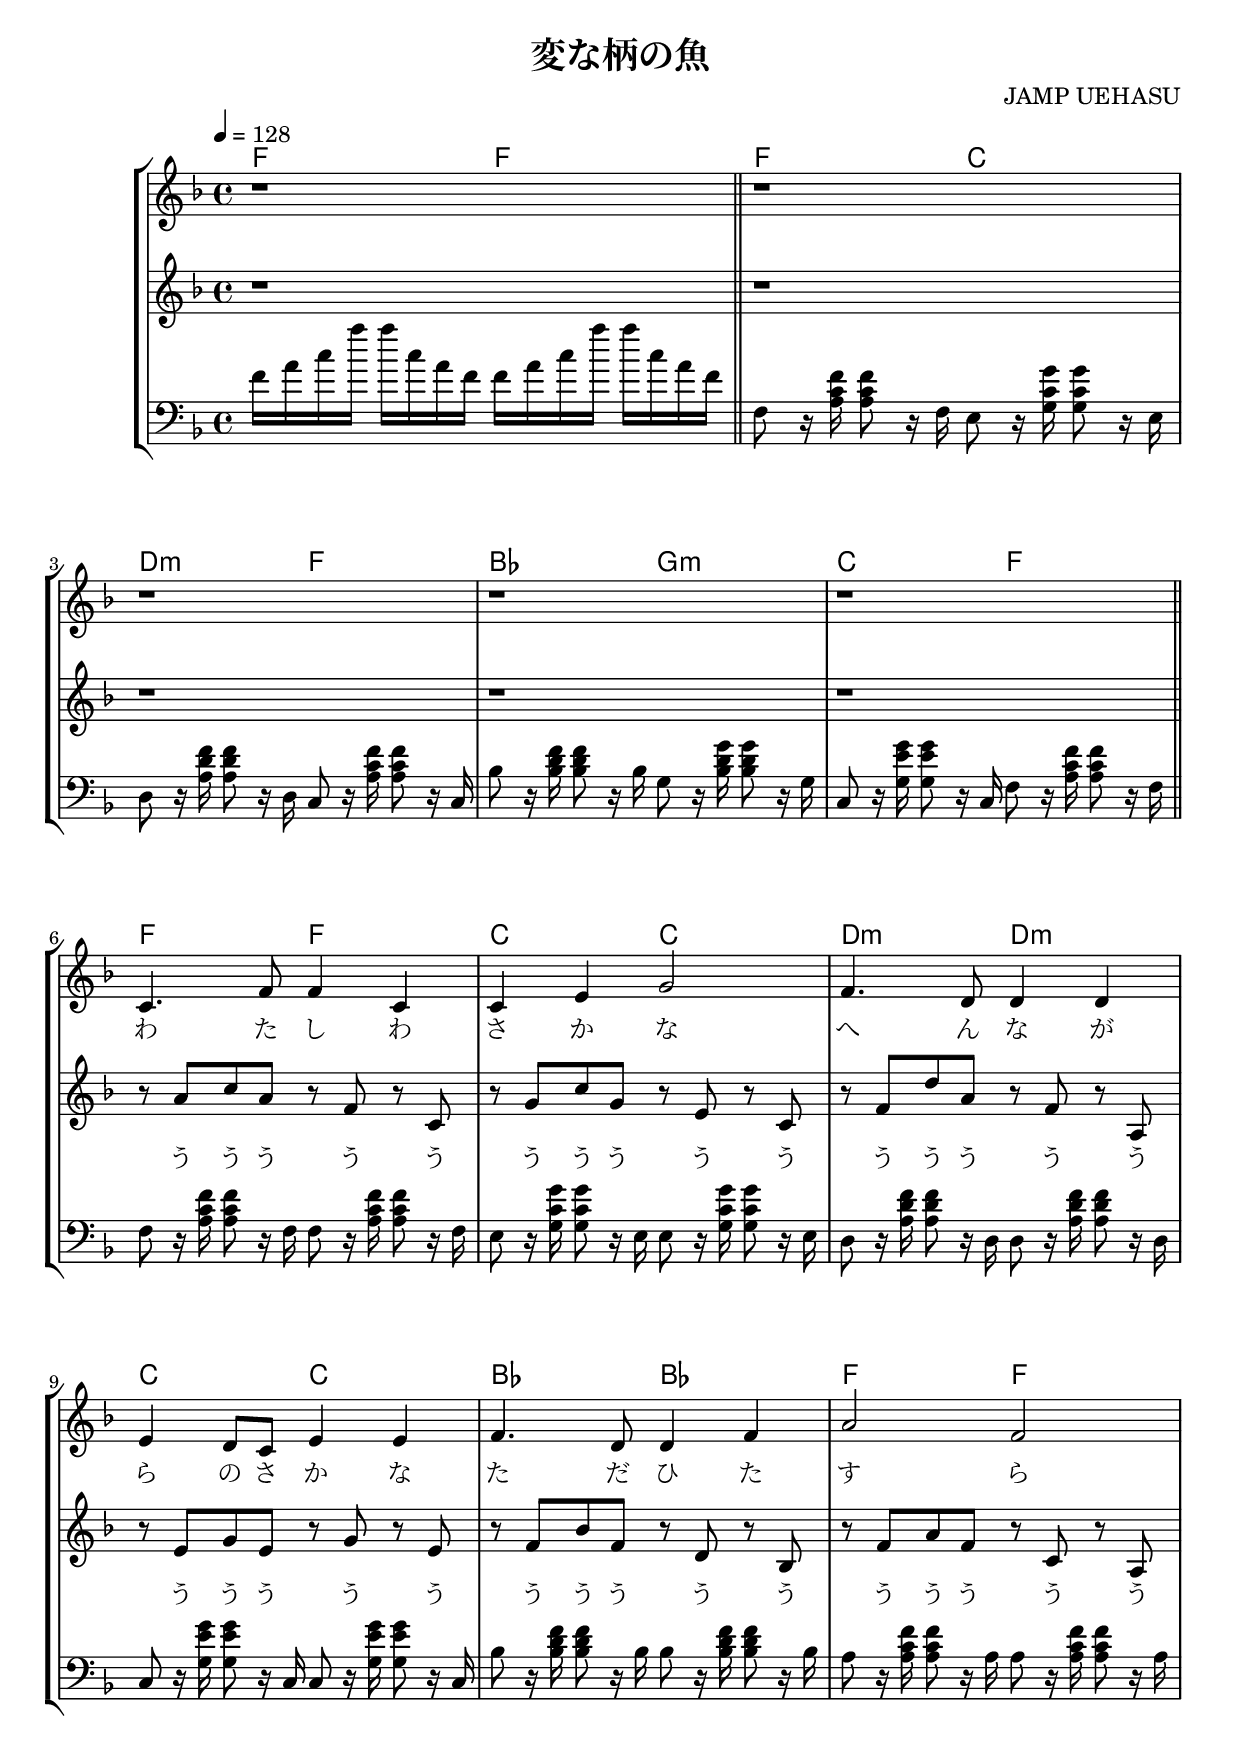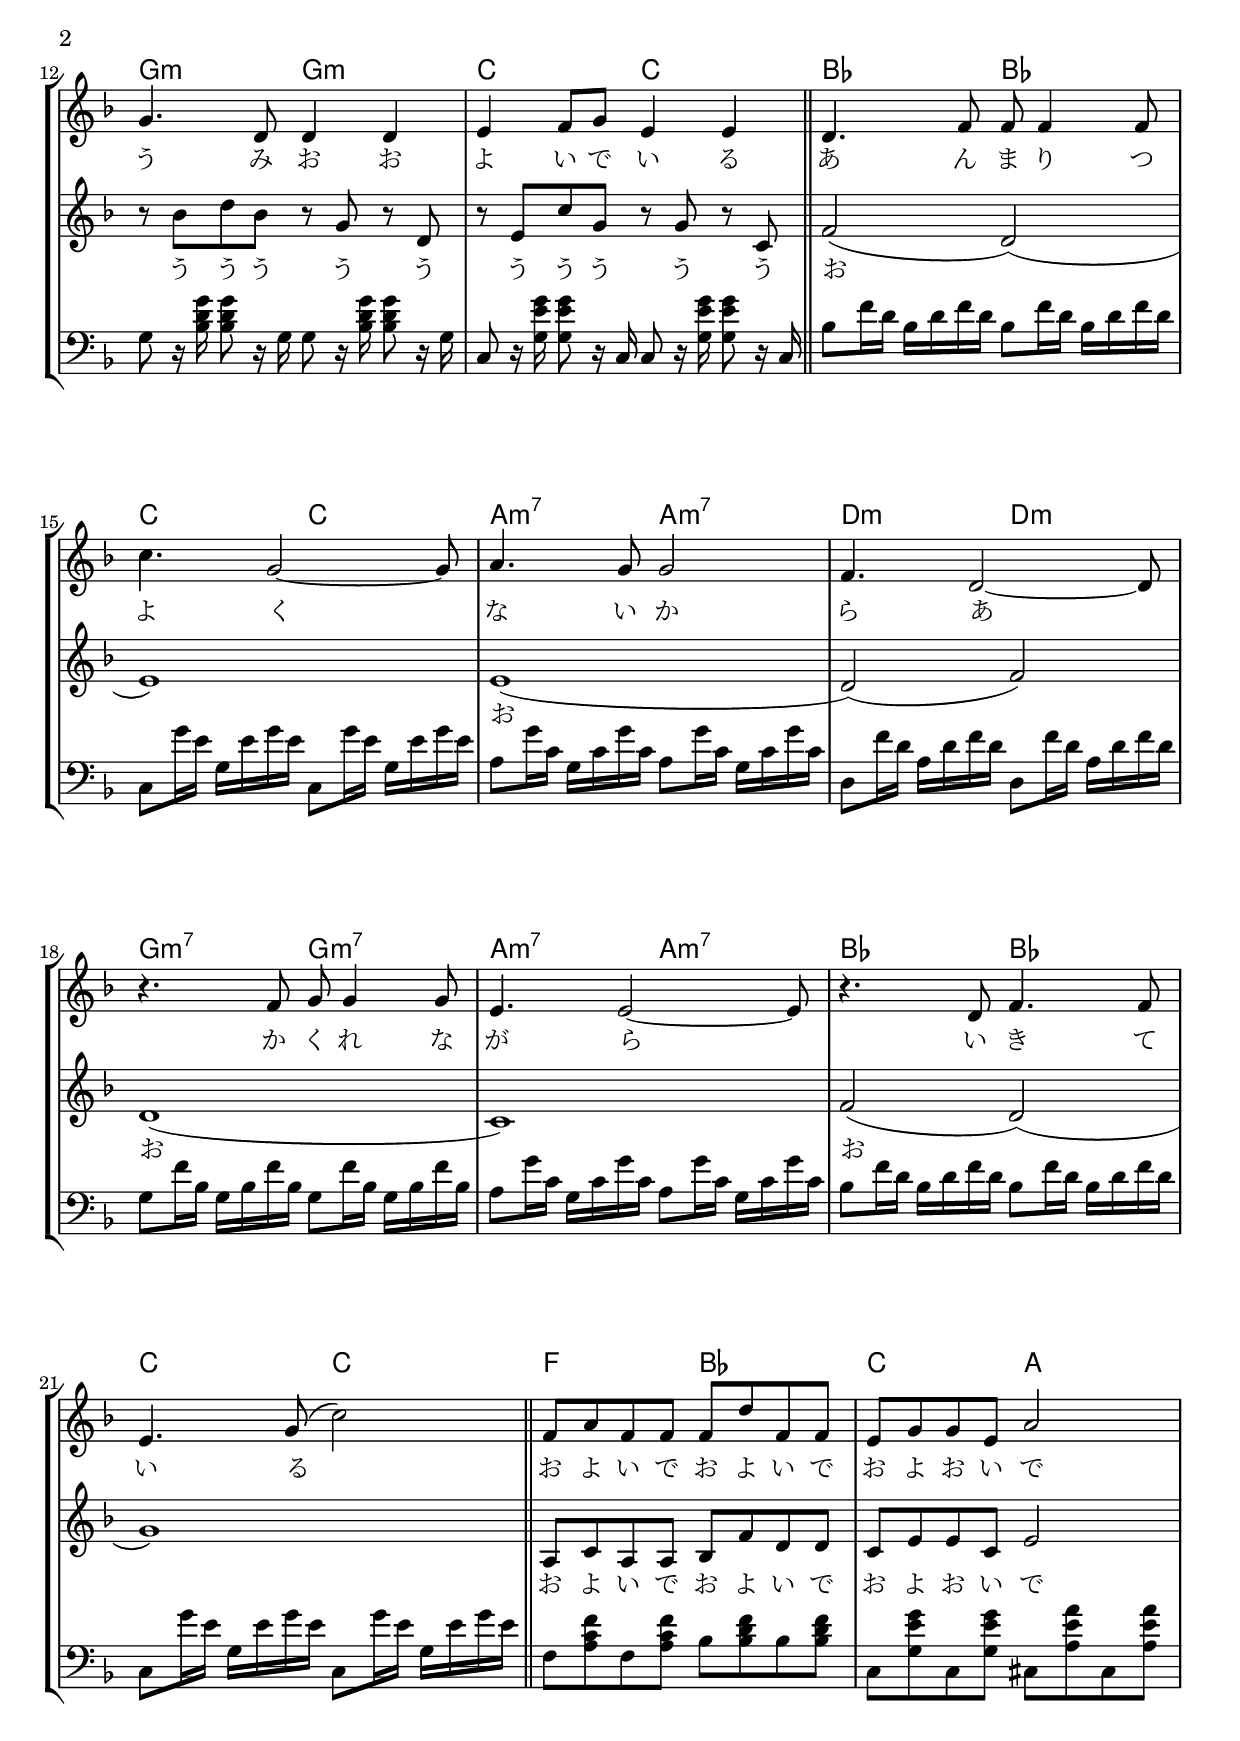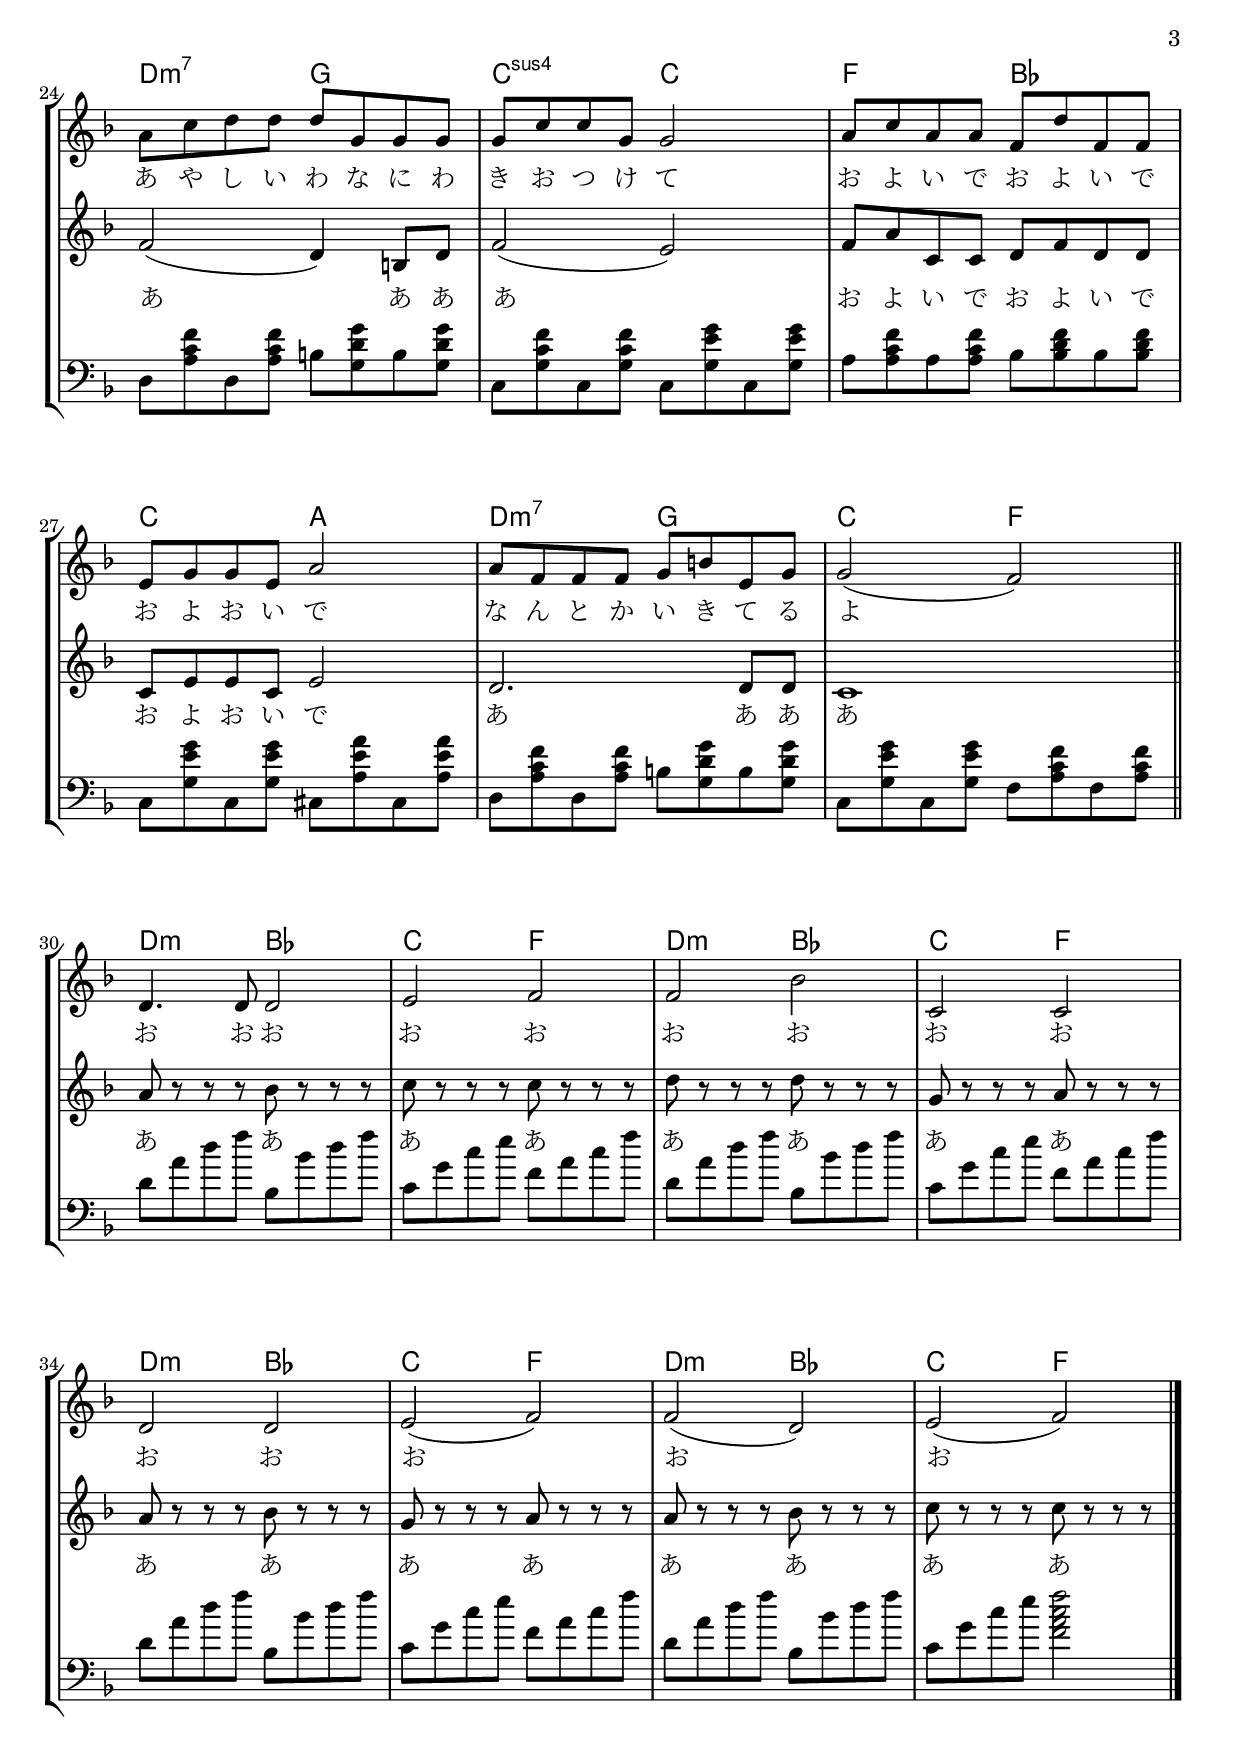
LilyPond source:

\version "2.12.1"

\header {
	title = \markup {変な柄の魚}
	composer = \markup \center-column {"JAMP UEHASU"}
}

harmony = \chordmode {
	f2 f 

	f c d:m f bes g:m c f 

	f f c c d:m d:m c c bes bes f f g:m g:m c c 

	bes bes c c a:min7 a:min7 d:m d:m g:min7 g:min7 a:min7 a:min7 bes bes c c 

	f bes c a d:min7 g c:sus4 c f bes c a d:min7 g c f 

	d:m bes c f d:m bes c f d:m bes c f d:m bes c f 
}

melody = {
	\key f \major
	\tempo 4 = 128
	r1   
	r1 | r1 | r1 | r1   
	\set Staff.midiInstrument = #"fss0.35"
	c'4.  f'8  f'4  c'4 
	c'4  e'4  g'2 
	f'4.  d'8  d'4  d'4 
	e'4  d'8  c'8  e'4  e'4 
	f'4.  d'8  d'4  f'4 
	a'2  f'2 
	g'4.  d'8  d'4  d'4 
	e'4  f'8  g'8  e'4  e'4
	\set Staff.midiInstrument = #"fss0.35"
	d'4.  f'8  f'8  f'4  f'8 
	c''4.  g'2~g'8 
	a'4.  g'8  g'2 
	f'4.  d'2~d'8 
	r4.  f'8  g'8  g'4  g'8 
	e'4.  e'2~e'8 
	r4.  d'8  f'4.  f'8 
	e'4.  g'8  (c''2)
	\set Staff.midiInstrument = #"fss0.35"
	f'8  a'8  f'8  f'8  f'8  d''8  f'8  f'8 
	e'8  g'8  g'8  e'8  a'2 
	a'8  c''8  d''8  d''8  d''8  g'8  g'8  g'8 
	g'8  c''8  c''8  g'8  g'2 
	a'8  c''8  a'8  a'8  f'8  d''8  f'8  f'8 
	e'8  g'8  g'8  e'8  a'2 
	a'8  f'8  f'8  f'8  g'8  b'8  e'8  g'8 
	g'2  (f'2)
	\set Staff.midiInstrument = #"String Ensemble 1"
	d'4.  d'8  d'2 
	e'2  f'2 
	f'2  bes'2 
	c'2  c'2 
	d'2  d'2 
	e'2  (f'2) 
	f'2  (d'2) 
	e'2  (f'2)
	\bar "|."
}

words = \lyricmode {
	
	
	わ  た  し  わ  さ  か  な  へ  ん  な  が  ら  の  さ  か  な  た  だ  ひ  た  す  ら  う  み  お  お  よ  い  で  い  る  
	あ  ん  ま  り  つ  よ  く  な  い  か  ら  あ  か  く  れ  な  が  ら  い  き  て  い  る  
	お  よ  い  で  お  よ  い  で  お  よ  お  い  で  あ  や  し  い  わ  な  に  わ  き  お  つ  け  て  お  よ  い  で  お  よ  い  で  お  よ  お  い  で  な  ん  と  か  い  き  て  る  よ  
	お  お  お  お  お  お  お  お  お  お  お  お  お  お  
}

secondmelody = {
	\key f \major
	\tempo 4 = 128
	r1   
	r1 | r1 | r1 | r1   
	\set Staff.midiInstrument = #"Electric Grand"
	r8  a'8  c''8  a'8  r8  f'8  r8  c'8 
	r8  g'8  c''8  g'8  r8  e'8  r8  c'8 
	r8  f'8  d''8  a'8  r8  f'8  r8  a8 
	r8  e'8  g'8  e'8  r8  g'8  r8  e'8 
	r8  f'8  bes'8  f'8  r8  d'8  r8  bes8 
	r8  f'8  a'8  f'8  r8  c'8  r8  a8 
	r8  bes'8  d''8  bes'8  r8  g'8  r8  d'8 
	r8  e'8  c''8  g'8  r8  g'8  r8  c'8
	\set Staff.midiInstrument = #"FX 7 (echoes)"
	f'2  (d'2) 
	(e'1) 
	e'1 
	(d'2)  (f'2) 
	d'1 
	(c'1) 
	f'2  (d'2) 
	(g'1)
	\set Staff.midiInstrument = #"fss0.35"
	a8  c'8  a8  a8  bes8  f'8  d'8  d'8 
	c'8  e'8  e'8  c'8  e'2 
	f'2  (d'4)  b8  d'8 
	f'2  (e'2) 
	f'8  a'8  c'8  c'8  d'8  f'8  d'8  d'8 
	c'8  e'8  e'8  c'8  e'2 
	d'2.  d'8  d'8 
	c'1
	\set Staff.midiInstrument = #"Clav"
	a'8  r8  r8  r8  bes'8  r8  r8  r8 
	c''8  r8  r8  r8  c''8  r8  r8  r8 
	d''8  r8  r8  r8  d''8  r8  r8  r8 
	g'8  r8  r8  r8  a'8  r8  r8  r8 
	a'8  r8  r8  r8  bes'8  r8  r8  r8 
	g'8  r8  r8  r8  a'8  r8  r8  r8 
	a'8  r8  r8  r8  bes'8  r8  r8  r8 
	c''8  r8  r8  r8  c''8  r8  r8  r8
	\bar "|."
}

secondwords = \lyricmode {
	
	
	う  う  う  う  う  う  う  う  う  う  う  う  う  う  う  う  う  う  う  う  う  う  う  う  う  う  う  う  う  う  う  う  う  う  う  う  う  う  う  う  
	お  お  お  お  
	お  よ  い  で  お  よ  い  で  お  よ  お  い  で  あ  あ  あ  あ  お  よ  い  で  お  よ  い  で  お  よ  お  い  で  あ  あ  あ  あ  
	あ  あ  あ  あ  あ  あ  あ  あ  あ  あ  あ  あ  あ  あ  あ  あ  
}

tempochange = {
	\tempo 4 = 128
	r1 \bar "||"
	\tempo 4 = 128
	r1 | r1 | r1 | r1 \bar "||"
	\tempo 4 = 128
	r1 | r1 | r1 | r1 | r1 | r1 | r1 | r1 \bar "||"
	\tempo 4 = 128
	r1 | r1 | r1 | r1 | r1 | r1 | r1 | r1 \bar "||"
	\tempo 4 = 128
	r1 | r1 | r1 | r1 | r1 | r1 | r1 | r1 \bar "||"
	\tempo 4 = 128
	r1 | r1 | r1 | r1 | r1 | r1 | r1 | r1 \bar "|."
}

mainacc = {
	\clef bass
	\set Staff.midiInstrument = #"Koto"
	\key f \major
	\tempo 4 = 128
	f'16 a' c'' a'' a'' c'' a' f'
	f'16 a' c'' a'' a'' c'' a' f'
	\bar "||"

	\set Staff.midiInstrument = #"Shanai"
	f8 r16 <a c' f'>16 <a c' f'>8 r16 f16
	e8 r16 <g c' g'>16 <g c' g'>8 r16 e16
	d8 r16 <a d' f'>16 <a d' f'>8 r16 d16
	c8 r16 <a c' f'>16 <a c' f'>8 r16 c16
	bes8 r16 <bes d' f'>16 <bes d' f'>8 r16 bes16
	g8 r16 <bes d' g'>16 <bes d' g'>8 r16 g16
	c8 r16 <g e' g'>16 <g e' g'>8 r16 c16
	f8 r16 <a c' f'>16 <a c' f'>8 r16 f16
	\bar "||"

	\set Staff.midiInstrument = #"Shanai"
	f8 r16 <a c' f'>16 <a c' f'>8 r16 f16
	f8 r16 <a c' f'>16 <a c' f'>8 r16 f16
	e8 r16 <g c' g'>16 <g c' g'>8 r16 e16
	e8 r16 <g c' g'>16 <g c' g'>8 r16 e16
	d8 r16 <a d' f'>16 <a d' f'>8 r16 d16
	d8 r16 <a d' f'>16 <a d' f'>8 r16 d16
	c8 r16 <g e' g'>16 <g e' g'>8 r16 c16
	c8 r16 <g e' g'>16 <g e' g'>8 r16 c16
	bes8 r16 <bes d' f'>16 <bes d' f'>8 r16 bes16
	bes8 r16 <bes d' f'>16 <bes d' f'>8 r16 bes16
	a8 r16 <a c' f'>16 <a c' f'>8 r16 a16
	a8 r16 <a c' f'>16 <a c' f'>8 r16 a16
	g8 r16 <bes d' g'>16 <bes d' g'>8 r16 g16
	g8 r16 <bes d' g'>16 <bes d' g'>8 r16 g16
	c8 r16 <g e' g'>16 <g e' g'>8 r16 c16
	c8 r16 <g e' g'>16 <g e' g'>8 r16 c16
	\bar "||"

	\set Staff.midiInstrument = #"Shanai"
	bes8 f'16 d'16   bes16 d'16 f'16 d'16
	bes8 f'16 d'16   bes16 d'16 f'16 d'16
	c8 g'16 e'16   g16 e'16 g'16 e'16
	c8 g'16 e'16   g16 e'16 g'16 e'16
	a8 g'16 c'16   g16 c'16 g'16 c'16
	a8 g'16 c'16   g16 c'16 g'16 c'16
	d8 f'16 d'16   a16 d'16 f'16 d'16
	d8 f'16 d'16   a16 d'16 f'16 d'16
	g8 f'16 bes16   g16 bes16 f'16 bes16
	g8 f'16 bes16   g16 bes16 f'16 bes16
	a8 g'16 c'16   g16 c'16 g'16 c'16
	a8 g'16 c'16   g16 c'16 g'16 c'16
	bes8 f'16 d'16   bes16 d'16 f'16 d'16
	bes8 f'16 d'16   bes16 d'16 f'16 d'16
	c8 g'16 e'16   g16 e'16 g'16 e'16
	c8 g'16 e'16   g16 e'16 g'16 e'16
	\bar "||"

	\set Staff.midiInstrument = #"Shanai"
	f8 <a c' f'> f <a c' f'>
	bes8 <bes d' f'> bes <bes d' f'>
	c8 <g e' g'> c <g e' g'>
	cis8 <a e' a'> cis <a e' a'>
	d8 <a c' f'> d <a c' f'>
	b8 <g d' g'> b <g d' g'>
	c8 <g c' f'> c <g c' f'>
	c8 <g e' g'> c <g e' g'>
	a8 <a c' f'> a <a c' f'>
	bes8 <bes d' f'> bes <bes d' f'>
	c8 <g e' g'> c <g e' g'>
	cis8 <a e' a'> cis <a e' a'>
	d8 <a c' f'> d <a c' f'>
	b8 <g d' g'> b <g d' g'>
	c8 <g e' g'> c <g e' g'>
	f8 <a c' f'> f <a c' f'>
	\bar "||"

	\set Staff.midiInstrument = #"Clav"
	d'8 a'8 d''8 f''8
	bes8 bes'8 d''8 f''8
	c'8 g'8 c''8 e''8
	f'8 a'8 c''8 f''8
	d'8 a'8 d''8 f''8
	bes8 bes'8 d''8 f''8
	c'8 g'8 c''8 e''8
	f'8 a'8 c''8 f''8
	d'8 a'8 d''8 f''8
	bes8 bes'8 d''8 f''8
	c'8 g'8 c''8 e''8
	f'8 a'8 c''8 f''8
	d'8 a'8 d''8 f''8
	bes8 bes'8 d''8 f''8
	c'8 g'8 c''8 e''8
	<f' a' c'' f''>2
	\bar "|."
}

subacc = {
	\clef bass
	\set Staff.midiInstrument = #"String Ensemble 2"
	\key f \major
	\tempo 4 = 128
	f'16 f'16 <a' c'' a''>16 f'16   f'32 f'32 f'16 <a' c'' a''>16 f'16
	f'16 f'16 <a' c'' a''>16 f'16   f'32 f'32 f'16 <a' c'' a''>16 f'16
	\bar "||"

	\set Staff.midiInstrument = #"Tremolo Strings"
	f16 f16 <a c' f'>16 f16   f32 f32 f16 <a c' f'>16 f16
	e16 e16 <g c' g'>16 e16   e32 e32 e16 <g c' g'>16 e16
	d16 d16 <a d' f'>16 d16   d32 d32 d16 <a d' f'>16 d16
	c16 c16 <a c' f'>16 c16   c32 c32 c16 <a c' f'>16 c16
	bes16 bes16 <bes d' f'>16 bes16   bes32 bes32 bes16 <bes d' f'>16 bes16
	g16 g16 <bes d' g'>16 g16   g32 g32 g16 <bes d' g'>16 g16
	c16 c16 <g e' g'>16 c16   c32 c32 c16 <g e' g'>16 c16
	f16 f16 <a c' f'>16 f16   f32 f32 f16 <a c' f'>16 f16
	\bar "||"

	\set Staff.midiInstrument = #"Tremolo Strings"
	f16 f16 <a c' f'>16 f16   f32 f32 f16 <a c' f'>16 f16
	f16 f16 <a c' f'>16 f16   f32 f32 f16 <a c' f'>16 f16
	e16 e16 <g c' g'>16 e16   e32 e32 e16 <g c' g'>16 e16
	e16 e16 <g c' g'>16 e16   e32 e32 e16 <g c' g'>16 e16
	d16 d16 <a d' f'>16 d16   d32 d32 d16 <a d' f'>16 d16
	d16 d16 <a d' f'>16 d16   d32 d32 d16 <a d' f'>16 d16
	c16 c16 <g e' g'>16 c16   c32 c32 c16 <g e' g'>16 c16
	c16 c16 <g e' g'>16 c16   c32 c32 c16 <g e' g'>16 c16
	bes16 bes16 <bes d' f'>16 bes16   bes32 bes32 bes16 <bes d' f'>16 bes16
	bes16 bes16 <bes d' f'>16 bes16   bes32 bes32 bes16 <bes d' f'>16 bes16
	a16 a16 <a c' f'>16 a16   a32 a32 a16 <a c' f'>16 a16
	a16 a16 <a c' f'>16 a16   a32 a32 a16 <a c' f'>16 a16
	g16 g16 <bes d' g'>16 g16   g32 g32 g16 <bes d' g'>16 g16
	g16 g16 <bes d' g'>16 g16   g32 g32 g16 <bes d' g'>16 g16
	c16 c16 <g e' g'>16 c16   c32 c32 c16 <g e' g'>16 c16
	c16 c16 <g e' g'>16 c16   c32 c32 c16 <g e' g'>16 c16
	\bar "||"

	\set Staff.midiInstrument = #"Tremolo Strings"
	bes16 bes16 <bes d' f'>16 bes16   bes32 bes32 bes16 <bes d' f'>16 bes16
	bes16 bes16 <bes d' f'>16 bes16   bes32 bes32 bes16 <bes d' f'>16 bes16
	c16 c16 <g e' g'>16 c16   c32 c32 c16 <g e' g'>16 c16
	c16 c16 <g e' g'>16 c16   c32 c32 c16 <g e' g'>16 c16
	a16 a16 <g c' g'>16 a16   a32 a32 a16 <g c' g'>16 a16
	a16 a16 <g c' g'>16 a16   a32 a32 a16 <g c' g'>16 a16
	d16 d16 <a d' f'>16 d16   d32 d32 d16 <a d' f'>16 d16
	d16 d16 <a d' f'>16 d16   d32 d32 d16 <a d' f'>16 d16
	g16 g16 <g bes f'>16 g16   g32 g32 g16 <g bes f'>16 g16
	g16 g16 <g bes f'>16 g16   g32 g32 g16 <g bes f'>16 g16
	a16 a16 <g c' g'>16 a16   a32 a32 a16 <g c' g'>16 a16
	a16 a16 <g c' g'>16 a16   a32 a32 a16 <g c' g'>16 a16
	bes16 bes16 <bes d' f'>16 bes16   bes32 bes32 bes16 <bes d' f'>16 bes16
	bes16 bes16 <bes d' f'>16 bes16   bes32 bes32 bes16 <bes d' f'>16 bes16
	c16 c16 <g e' g'>16 c16   c32 c32 c16 <g e' g'>16 c16
	c16 c16 <g e' g'>16 c16   c32 c32 c16 <g e' g'>16 c16
	\bar "||"

	\set Staff.midiInstrument = #"Voice Oohs"
	<f a c' f'>4 <f a c' f'>4
	<bes bes d' f'>4 <bes bes d' f'>4
	<c g e' g'>4 <c g e' g'>4
	<cis a e' a'>4 <cis a e' a'>4
	<d a c' f'>4 <d a c' f'>4
	<b g d' g'>4 <b g d' g'>4
	<c g c' f'>4 <c g c' f'>4
	<c g e' g'>4 <c g e' g'>4
	<a a c' f'>4 <a a c' f'>4
	<bes bes d' f'>4 <bes bes d' f'>4
	<c g e' g'>4 <c g e' g'>4
	<cis a e' a'>4 <cis a e' a'>4
	<d a c' f'>4 <d a c' f'>4
	<b g d' g'>4 <b g d' g'>4
	<c g e' g'>4 <c g e' g'>4
	<f a c' f'>4 <f a c' f'>4
	\bar "||"

	\set Staff.midiInstrument = #"Voice Oohs"
	d'16 a' <d'' f''> a' a' a' <d'' f''> a'
	bes16 bes' <d'' f''> bes' bes' bes' <d'' f''> bes'
	c'16 g' <c'' e''> g' g' g' <c'' e''> g'
	f'16 a' <c'' f''> a' a' a' <c'' f''> a'
	d'16 a' <d'' f''> a' a' a' <d'' f''> a'
	bes16 bes' <d'' f''> bes' bes' bes' <d'' f''> bes'
	c'16 g' <c'' e''> g' g' g' <c'' e''> g'
	f'16 a' <c'' f''> a' a' a' <c'' f''> a'
	d'16 a' <d'' f''> a' a' a' <d'' f''> a'
	bes16 bes' <d'' f''> bes' bes' bes' <d'' f''> bes'
	c'16 g' <c'' e''> g' g' g' <c'' e''> g'
	f'16 a' <c'' f''> a' a' a' <c'' f''> a'
	d'16 a' <d'' f''> a' a' a' <d'' f''> a'
	bes16 bes' <d'' f''> bes' bes' bes' <d'' f''> bes'
	c'16 g' <c'' e''> g' g' g' <c'' e''> g'
	f'16 a' <c'' f''> a' <f' a' c'' f''>4
	\bar "|."
}

percA = {
	\drummode {
	r1 \bar "||"
	r8 hho8 hho8 hho8 hho8 hho8 hho8 hho8  |hho8 hho8 hho8 hho8 hho8 hho8 hho8 hho8  |r8 hho8 hho8 hho8 hho8 hho8 hho8 hho8  |hho8 hho8 hho2.  \bar "||"
	hh8 hh8 hh8 hh8 hh8 hh8 hh8 hh8  |hh8 hh8 hh8 hh8 hh4 hh8 hh8  |hh8 hh8 hh8 hh8 hh8 hh8 hh8 hh8  |hh8 hh8 hh8 hh2 r8  |hh8 hh8 hh8 hh8 hh8 hh8 hh8 hh8  |hh8 hh8 hh8 hh8 hh4 hh8 hh8  |hh8 hh8 hh8 hh8 hh8 hh8 hh8 hh8  |r8 hh2. r8  \bar "||"
	r4 hh4 hh4 hh4  |hh4 hh4 hh4 hh4  |hh4 hh4 hh4 hh4  |hh4 hh4 hh4 hh4  |r4 hh4 hh4 hh4  |hh4 hh4 hh4 hh4  |hh4 hh4 hh4 hh4  |r1  \bar "||"
	r2 hho2  |r2 hho2  |r2 hho2  |r2 hho2  |r2 hho2  |r2 hho2  |r2 hho2  |r2 hho2  \bar "||"
	r8 hho8 hho8 hho8 hho8 hho8 hho8 hho8  |hho8 hho8 hho8 hho8 hho8 hho8 hho8 hho8  |r8 hho8 hho8 hho8 hho8 hho8 hho8 hho8  |hho8 hho8 hho8 hho8 hho2  |r8 hho8 hho8 hho8 hho8 hho8 hho8 hho8  |hho8 hho8 hho8 hho8 hho8 hho8 hho8 hho8  |r8 hho8 hho8 hho8 hho8 hho8 hho8 hho8  |hho8 hho8 hho2.  \bar "|."
	}
}

percB = {
	\drummode {
	r1 \bar "||"
	r8 sn4 sn4 sn4 sn8  |r8 sn4 sn4 sn4 sn8  |r8 sn4 sn4 sn4 sn8  |r8 sn8. sn16 sn8 sn16 sn16 sn16 sn8. sn8  \bar "||"
	r4 sn8. sn8 sn8. sn8. sn16  |r4 sn8. sn8 sn8. sn4  |r4 sn8. sn8 sn8. sn8. sn16  |r8 sn8 sn4 sn8 sn16 sn8 sn8 sn16  |r4 sn8. sn8 sn8. sn8. sn16  |r4 sn8. sn8 sn8. sn4  |r4 sn8. sn8 sn8. sn8. sn16  |r4 sn2 sn4  \bar "||"
	r4 sn8 sn4. sn4  |r4 sn8 sn4. sn4  |r4 sn8 sn4. sn4  |r4 sn8 sn4. sn4  |r4 sn8 sn4. sn4  |r4 sn8 sn4. sn4  |r4 sn8 sn4. sn4  |sn16 sn16 sn16 sn16 sn16 sn16 sn16 sn16 sn16 sn16 sn16 sn16 sn16 sn16 sn16 sn16  \bar "||"
	r8 hh16 hh16 hh8 hh16 hh8. hh16 hh16 hh8 hh16 hh16  |hh8 hh16 hh16 hh8 hh16 hh8. hh16 hh16 hh8 hh8  |hh8 hh16 hh16 hh8 hh16 hh8. hh16 hh16 hh8 hh16 hh16  |hh8 hh16 hh16 hh8 hh16 hh8. hh16 hh16 hh8 hh8  |r8 hh16 hh16 hh8 hh16 hh8. hh16 hh16 hh8 hh16 hh16  |hh8 hh16 hh16 hh8 hh16 hh8. hh16 hh16 hh8 hh8  |hh8 hh16 hh16 hh8 hh16 hh8. hh16 hh16 hh8 hh16 hh16  |hh8 hh16 hh16 hh8 hh16 hh8 hh4. r16  \bar "||"
	r8 sn4 sn4 sn4 sn8  |r8 sn4 sn4 sn4 sn8  |r8 sn4 sn4 sn4 sn8  |r8 sn4 sn8 sn8 sn16 sn4 r16  |r8 sn4 sn4 sn4 sn8  |r8 sn4 sn4 sn4 sn8  |r8 sn4 sn4 sn4 sn8  |r8 sn8. sn16 sn8 sn16 sn16 sn16 sn8. sn8  \bar "|."
	}
}

percC = {
	\drummode {
	r1 \bar "||"
	bd4 bd4 bd8. bd8 bd8.  |bd4 bd4 bd8. bd8 bd8.  |bd4 bd4 bd8. bd8 bd8.  |bd8 bd8 bd8. bd8. bd8 bd8 bd8  \bar "||"
	bd8 bd4 bd2 bd8  |bd8 bd2 bd4.  |bd8 bd4 bd2 bd8  |bd4 r16 bd8. bd2  |bd8 bd4 bd2 bd8  |bd8 bd2 bd4.  |bd8 bd4 bd2 bd8  |bd8 bd4. bd4. bd8  \bar "||"
	bd4 bd4 bd4 bd4  |bd4 bd4 bd4 bd8 bd8  |bd4 bd4 bd4 bd4  |bd4 bd4 bd4 bd8 bd8  |bd4 bd4 bd4 bd4  |bd4 bd4 bd4 bd8 bd8  |bd4 bd4 bd4 bd4  |bd4 bd4 bd8 bd8 bd8 bd8  \bar "||"
	r4 sn2 sn4  |r4 sn2 sn4  |r4 sn2 sn4  |r4 sn2 sn4  |r4 sn2 sn4  |r4 sn2 sn4  |r4 sn2 sn4  |r4 sn4. sn16 sn8 sn16 sn16 sn16  \bar "||"
	bd4 bd4 bd8. bd8 bd8.  |bd4 bd4 bd8. bd8 bd8.  |bd4 bd4 bd8. bd8 bd8.  |bd4 bd4 r16 bd4. r16  |bd4 bd4 bd8. bd8 bd8.  |bd4 bd4 bd8. bd8 bd8.  |bd4 bd4 bd8. bd8 bd8.  |bd8 bd8 bd8. bd8. bd8 bd8 bd8  \bar "|."
	}
}

percD = {
	\drummode {
	r1 \bar "||"
	cymc1  |r1  |cymc1  |r1  \bar "||"
	r1  |r2 r8 hho4.  |r1  |r4. r16 hho2 r16  |r1  |r2 r8 hho4.  |r1  |r4. r16 hho2 r16  \bar "||"
	r8 hhp4 hhp4 hhp4 hhp8  |r8 hhp4 hhp4 hhp4 hhp8  |r8 hhp4 hhp4 hhp4 hhp8  |r8 hhp4 hhp4 hhp4 hhp8  |r8 hhp4 hhp4 hhp4 hhp8  |r8 hhp4 hhp4 hhp4 hhp8  |r8 hhp4 hhp4 hhp4 hhp8  |r8 hhp4 hhp4 hhp4 hhp8  \bar "||"
	bd8 bd4 bd4 r16 bd8. bd8  |bd8 bd4 bd4 r16 bd8. bd8  |bd8 bd4 bd4 r16 bd8. bd8  |bd8 bd4 bd4 r16 bd8. bd8  |bd8 bd4 bd4 r16 bd8. bd8  |bd8 bd4 bd4 r16 bd8. bd8  |bd8 bd4 bd4 r16 bd8. bd8  |bd4. bd8. bd4. r16  \bar "||"
	cymc1  |r1  |cymc1  |r1  |cymc1  |r1  |cymc1  |r1  \bar "|."
	}
}

percE = {
	\drummode {
	r1 \bar "||"
	r1 |r1 |r1 |r2. tommh16 tommh8.  \bar "||"
	r1 |r1 |r1 |r1 |r1 |r1 |r1 |cymc1  \bar "||"
	cymc1  |r1 |r1 |r1 |cymc1  |r1 |r1 |r1 \bar "||"
	cymc1  |r1 |r1 |r1 |cymc1  |r1 |r1 |r2. cymc4  \bar "||"
	r1 |r1 |r1 |r2. tommh16 tommh8.  |r1 |r1 |r1 |r2. tommh16 tommh8.  \bar "|."
	}
}

percF = {
	\drummode {
	r1 \bar "||"
	r1 |r1 |r1 |r2. r8 tomfh8  \bar "||"
	r1 |r1 |r1 |r1 |r1 |r1 |r1 |r4 r16 tommh16 tommh4. tommh4  \bar "||"
	r1 | r1 | r1 | r1 | r1 | r1 | r1 | r1 \bar "||"
	r1 | r1 | r1 | r1 | r1 | r1 | r1 | r1 \bar "||"
	r1 |r1 |r1 |r2. r8 tomfh16 tomfh16  |r1 |r1 |r1 |r2. r8 tomfh8  \bar "|."
	}
}

percG = {
	\drummode {
	r1 \bar "||"
	r1 |r1 |r1 |r2. tomml16 tomml8.  \bar "||"
	r1 |r1 |r1 |r1 |r1 |r1 |r1 |r4. r16 tomml4. tomml8.  \bar "||"
	r1 | r1 | r1 | r1 | r1 | r1 | r1 | r1 \bar "||"
	r1 | r1 | r1 | r1 | r1 | r1 | r1 | r1 \bar "||"
	r1 |r1 |r1 |r1 |r1 |r1 |r1 |r2. tomml16 tomml8.  \bar "|."
	}
}

percH = {
	\drummode {
	r1 \bar "||"
	r1 | r1 | r1 | r1 \bar "||"
	r1 |r1 |r1 |r1 |r1 |r1 |r1 |r2 r16 toml8 toml4 r16  \bar "||"
	r1 | r1 | r1 | r1 | r1 | r1 | r1 | r1 \bar "||"
	r1 | r1 | r1 | r1 | r1 | r1 | r1 | r1 \bar "||"
	r1 | r1 | r1 | r1 | r1 | r1 | r1 | r1 \bar "|."
	}
}

percI = {
	\drummode {
	r1 \bar "||"
	r1 | r1 | r1 | r1 \bar "||"
	r1 |r1 |r1 |r1 |r1 |r1 |r1 |r2 r8 tomfh4 tomfh8  \bar "||"
	r1 | r1 | r1 | r1 | r1 | r1 | r1 | r1 \bar "||"
	r1 | r1 | r1 | r1 | r1 | r1 | r1 | r1 \bar "||"
	r1 | r1 | r1 | r1 | r1 | r1 | r1 | r1 \bar "|."
	}
}

\score {
	<<
		\new StaffGroup <<
			\new ChordNames {\harmony}
			\new Voice = "melody" {\melody}
			\new Lyrics \lyricsto "melody" \words
			\new Voice = "secondmelody" {\secondmelody}
			\new Lyrics \lyricsto "secondmelody" \secondwords
			\new Staff = "mainacc" {\mainacc}
		>>
	>>
	\layout { }
}
